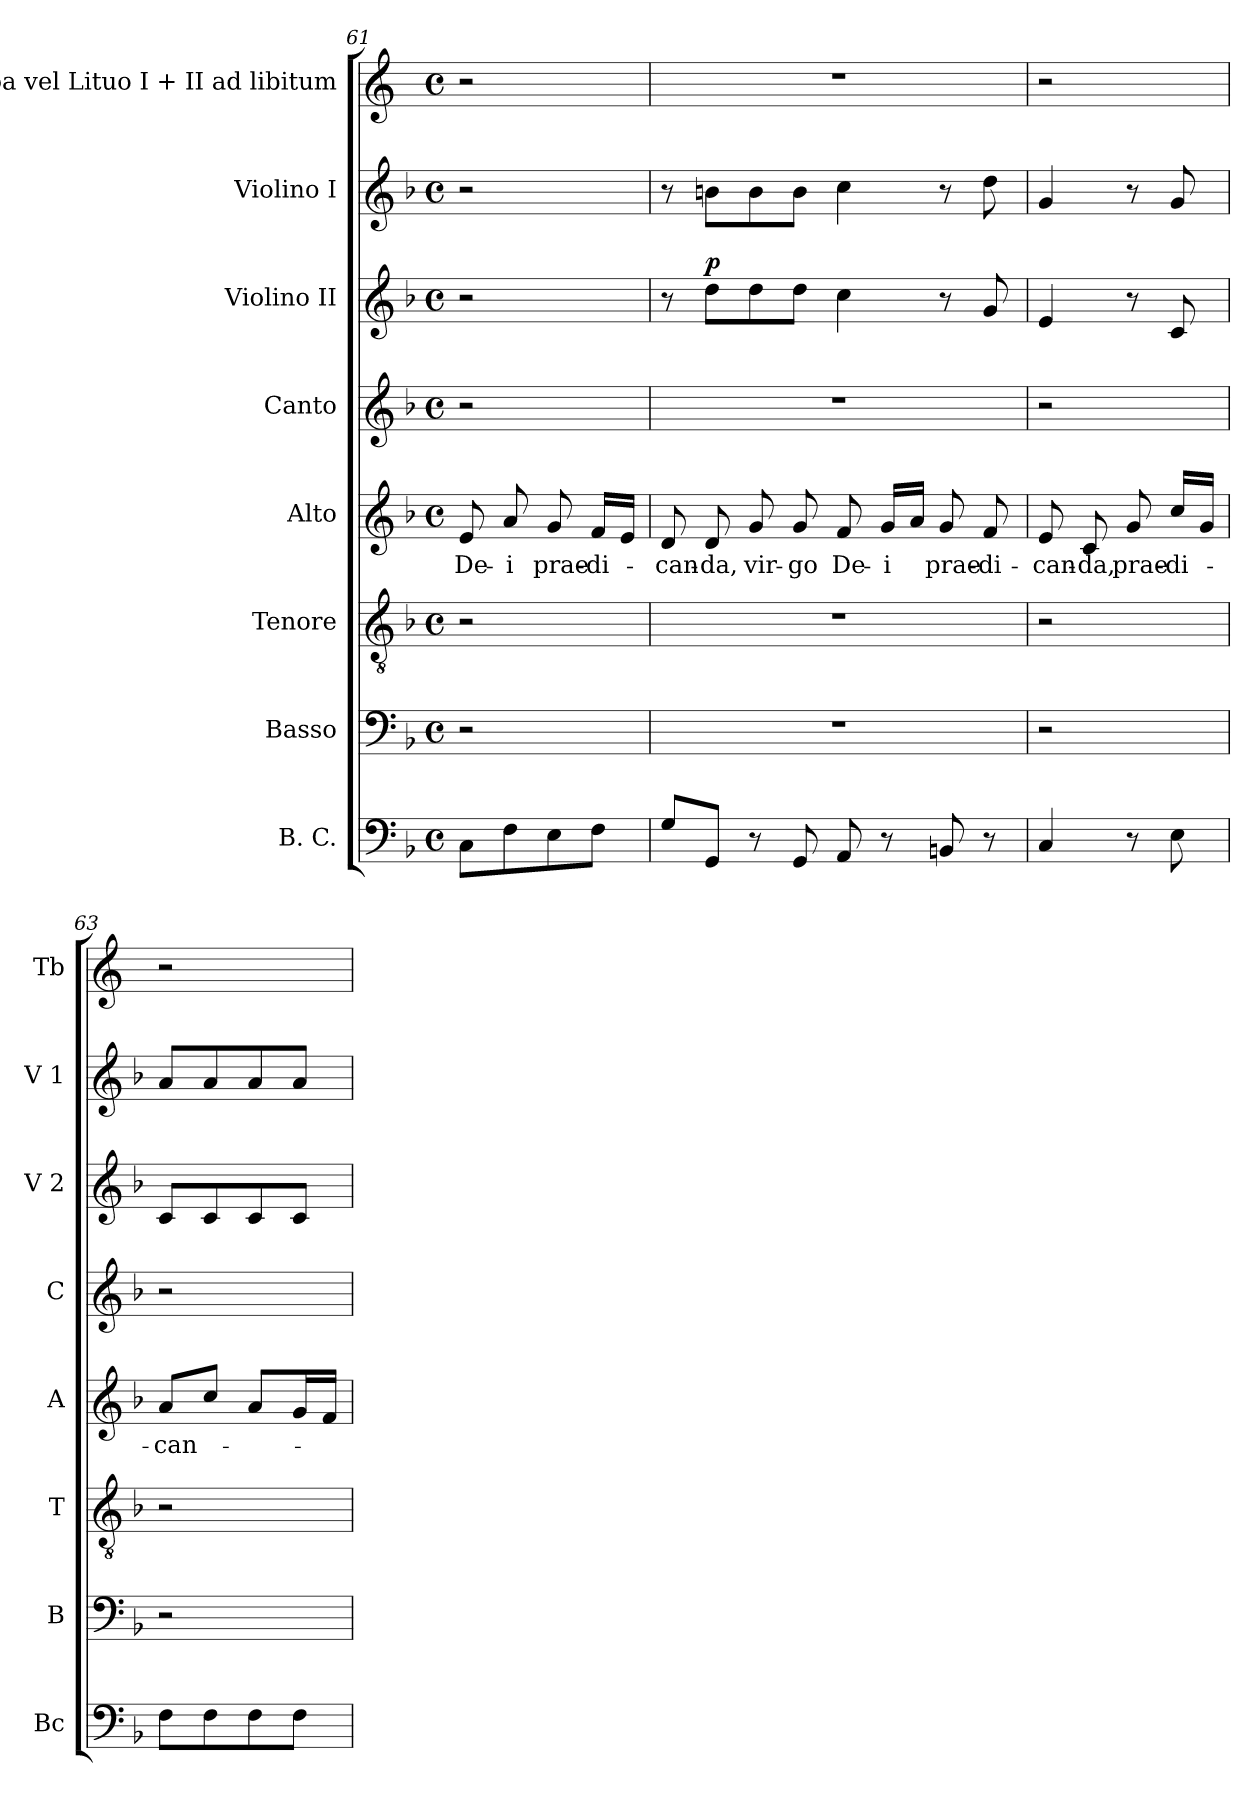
**kern	**kern	**kern	**kern	**text	**kern	**kern	**dynam	**kern	**kern
*part8	*part7	*part6	*part5	*part5	*part4	*part3	*part3	*part2	*part1
*staff8	*staff7	*staff6	*staff5	*staff5	*staff4	*staff3	*staff3	*staff2	*staff1
*I"B. C.	*I"Basso	*I"Tenore	*I"Alto	*	*I"Canto	*I"Violino II	*	*I"Violino I	*I"Tuba vel Lituo I + II ad libitum
*I'Bc	*I'B	*I'T	*I'A	*	*I'C	*I'V 2	*	*I'V 1	*I'Tb
!!LO:LB:g=z
*clefF4	*clefF4	*clefGv2	*clefG2	*	*clefG2	*clefG2	*	*clefG2	*clefG2
*	*	*	*	*	*	*	*	*	*ITrd4c7
*k[b-]	*k[b-]	*k[b-]	*k[b-]	*	*k[b-]	*k[b-]	*	*k[b-]	*k[b-]
*M4/4	*M4/4	*M4/4	*M4/4	*	*M4/4	*M4/4	*	*M4/4	*M4/4
*met(c)	*met(c)	*met(c)	*met(c)	*	*met(c)	*met(c)	*	*met(c)	*met(c)
=61X4	=61X4	=61X4	=61X4	=61X4	=61X4	=61X4	=61X4	=61X4	=61X4
!	!	!	!	!LO:LY:b	!	!	!	!	!
8C\L	2r	2r	8e/	De-	2r	2r	.	2r	2r
!	!	!	!	!LO:LY:b	!	!	!	!	!
8F\	.	.	8a/	-i	.	.	.	.	.
!	!	!	!	!LO:LY:b	!	!	!	!	!
8E\	.	.	8g/	prae-	.	.	.	.	.
!	!	!	!	!LO:LY:b	!	!	!	!	!
8F\J	.	.	16f/LL	-di-	.	.	.	.	.
.	.	.	16e/JJ	.	.	.	.	.	.
=62	=62	=62	=62	=62	=62	=62	=62	=62	=62
!	!	!	!	!LO:LY:b	!	!	!	!	!
8G/L	1r	1r	8d/	-can-	1r	8r	.	8r	1r
!	!	!	!	!LO:LY:b	!	!	!LO:DY:a	!	!
8GG/J	.	.	8d/	-da,	.	8dd\L	p	8bn\L	.
!	!	!	!	!LO:LY:b	!	!	!	!	!
8r	.	.	8g/	vir-	.	8dd\	.	8b\	.
!	!	!	!	!LO:LY:b	!	!	!	!	!
8GG/	.	.	8g/	-go	.	8dd\J	.	8b\J	.
!	!	!	!	!LO:LY:b	!	!	!	!	!
8AA/	.	.	8f/	De-	.	4cc\	.	4cc\	.
!	!	!	!	!LO:LY:b	!	!	!	!	!
8r	.	.	16g/LL	-i	.	.	.	.	.
.	.	.	16a/JJ	.	.	.	.	.	.
!	!	!	!	!LO:LY:b	!	!	!	!	!
8BBn/	.	.	8g/	prae-	.	8r	.	8r	.
!	!	!	!	!LO:LY:b	!	!	!	!	!
8r	.	.	8f/	-di-	.	8g/	.	8dd\	.
=63	=63	=63	=63	=63	=63	=63	=63	=63	=63
!	!	!	!	!LO:LY:b	!	!	!	!	!
4C/	2r	2r	8e/	-can-	2r	4e/	.	4g/	2r
!	!	!	!	!LO:LY:b	!	!	!	!	!
.	.	.	8c/	-da,	.	.	.	.	.
!	!	!	!	!LO:LY:b	!	!	!	!	!
8r	.	.	8g/	prae-	.	8r	.	8r	.
!	!	!	!	!LO:LY:b	!	!	!	!	!
8E\	.	.	16cc/LL	-di-	.	8c/	.	8g/	.
.	.	.	16g/JJ	.	.	.	.	.	.
!!LO:LB:g=z
=63X5	=63X5	=63X5	=63X5	=63X5	=63X5	=63X5	=63X5	=63X5	=63X5
!	!	!	!	!LO:LY:b	!	!	!	!	!
8F\L	2r	2r	8a/L	-can-	2r	8c/L	.	8a/L	2r
8F\	.	.	8cc/J	.	.	8c/	.	8a/	.
8F\	.	.	8a/L	.	.	8c/	.	8a/	.
8F\J	.	.	16g/L	.	.	8c/J	.	8a/J	.
.	.	.	16f/JJ	.	.	.	.	.	.
=	=	=	=	=	=	=	=	=	=
*-	*-	*-	*-	*-	*-	*-	*-	*-	*-
